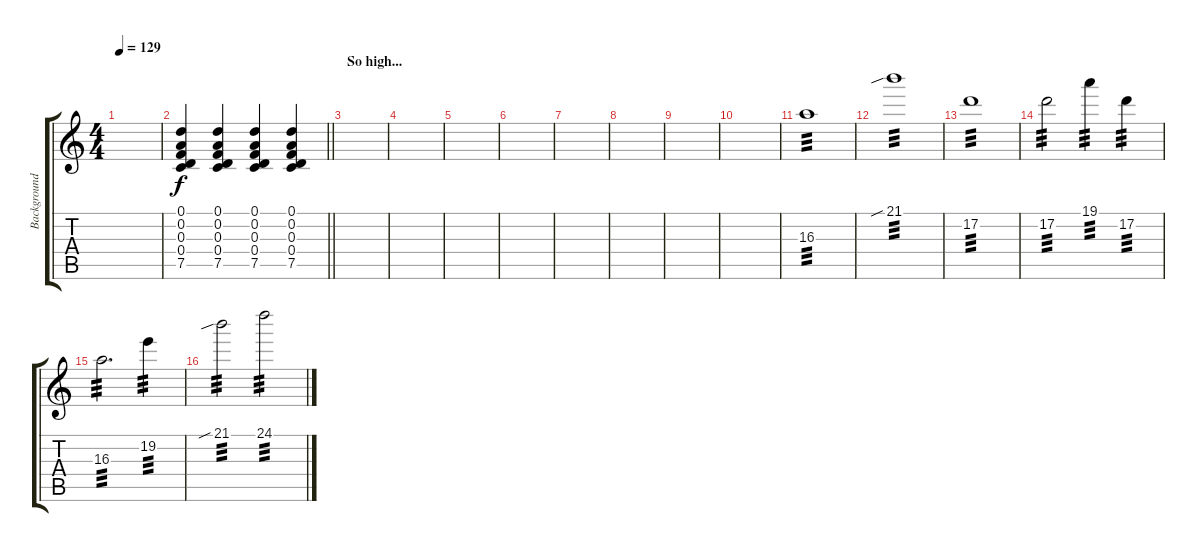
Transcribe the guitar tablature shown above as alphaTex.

\track ("Background Guitar" "Background") {instrument electricguitarclean}
\staff {score tabs}
\tuning (D4 A3 F3 C3 G2 C2) {hide}
\ts (4 4)
\tempo 129
\clef g2
\ks c
|
\barLineRight lightlight
(0.1 0.2 0.3 0.4 7.5).4{volume 10 instrument electricguitarjazz} (0.1 0.2 0.3 0.4 7.5).4 (0.1 0.2 0.3 0.4 7.5).4 (0.1 0.2 0.3 0.4 7.5).4 |
\section ("" "So high...")
|
|
|
|
|
|
|
|
16.3.1{tp 3 volume 13 instrument distortionguitar} |
21.1{sib}.1{tp 3} |
17.2.1{tp 3} |
17.2.2{tp 3} 19.1.4{tp 3} 17.2.4{tp 3} |
16.3.2{d tp 3} 19.2.4{tp 3} |
21.1{sib}.2{tp 3} 24.1.2{tp 3}
